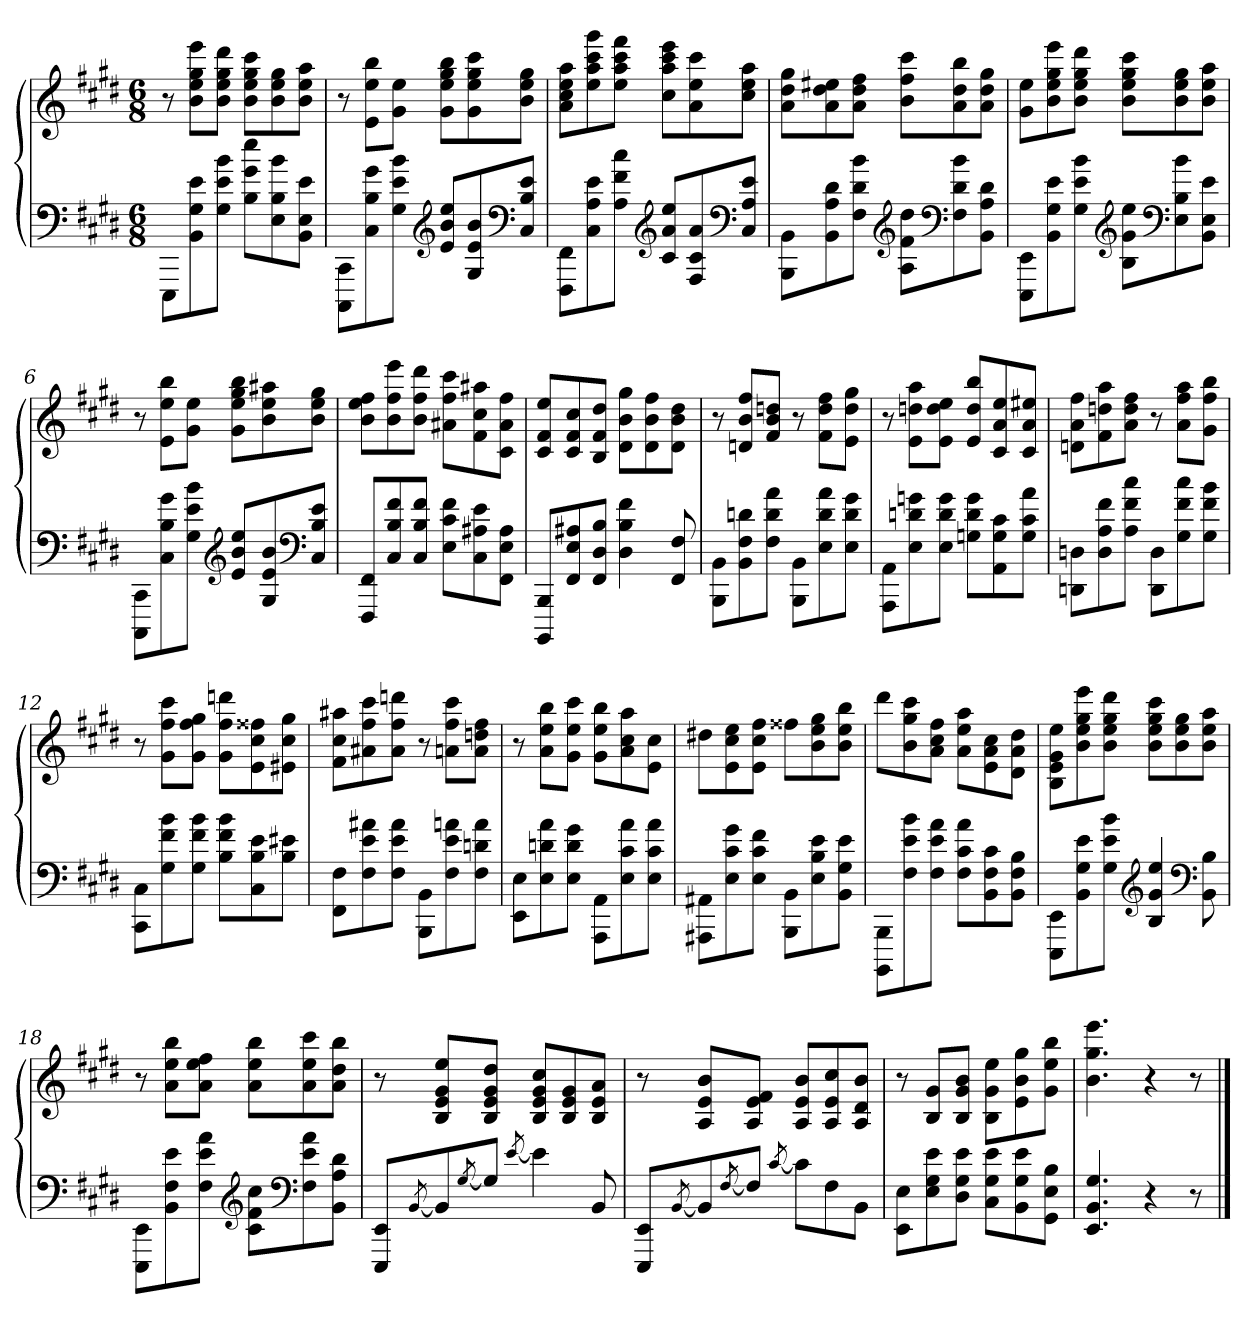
**kern	**kern
*part1	*part1
*staff2	*staff1
*clefF4	*clefG2
*k[f#c#g#d#]	*k[f#c#g#d#]
*E:	*E:
*M6/8	*M6/8
=1	=1
8EEEL	8r
8BB 8G# 8e	8b 8ee 8gg# 8eeeL
8G# 8e 8bJ	8b 8ee 8gg# 8ddd#J
8B 8g# 8eeL	8b 8ee 8gg# 8ccc#L
8E 8B 8b	8b 8ee 8gg#
8BB 8E 8eJ	8b 8ee 8aaJ
=2	=2
8CCC# 8CC#L	8r
8C# 8B 8g#	8e 8ee 8bbL
8G# 8e 8bJ	8g# 8eeJ
*clefG2	*
8e 8b 8eeL	8g# 8ee 8gg# 8bbL
8G# 8e 8b	8g# 8ee 8gg# 8ccc#
*clefF4	*
8C# 8B 8eJ	8b 8ee 8gg#J
=3	=3
8FFF# 8FF#L	8a 8cc# 8ee 8aaL
8C# 8A 8e	8ee 8aa 8ccc# 8ggg#
8A 8f# 8cc#J	8ee 8aa 8ccc# 8fff#J
*clefG2	*
8c# 8a 8eeL	8cc# 8aa 8ccc# 8eeeL
8F# 8c# 8a	8a 8ee 8ccc#
*clefF4	*
8C# 8A 8eJ	8cc# 8ee 8aaJ
=4	=4
8BBB 8BBL	8a 8dd# 8gg#L
8BB 8A 8d#	8a 8dd# 8ee#X
8F# 8d# 8bJ	8a 8dd# 8ff#J
*clefG2	*
8A 8f# 8dd#L	8b 8ff# 8ccc#L
*clefF4	*
8F# 8d# 8b	8a 8dd# 8bb
8BB 8A 8d#J	8a 8dd# 8gg#J
=5	=5
8EEE 8EEL	8g# 8eeL
8BB 8G# 8e	8b 8ee 8gg# 8eee
8G# 8e 8bJ	8b 8ee 8gg# 8ddd#J
*clefG2	*
8B 8g# 8eeL	8b 8ee 8gg# 8ccc#L
*clefF4	*
8E 8B 8b	8b 8ee 8gg#
8BB 8E 8eJ	8b 8ee 8aaJ
=6	=6
8CCC# 8CC#L	8r
8C# 8B 8g#	8e 8ee 8bbL
8G# 8e 8bJ	8g# 8eeJ
*clefG2	*
8e 8b 8eeL	8g# 8ee 8gg# 8bbL
8G# 8e 8b	8b 8ee 8aa#X
*clefF4	*
8C# 8B 8eJ	8b 8ee 8gg#J
=7	=7
8FFF# 8FF#L	8b 8ee 8ff#L
8C# 8B 8f#	8b 8ff# 8eee
8C# 8B 8f#J	8b 8ff# 8ddd#J
8E 8c# 8f#L	8a#X 8ff# 8ccc#L
8C# 8A#X 8e	8f# 8cc# 8aa#X
8FF# 8E 8A#J	8c# 8a# 8ff#J
=8	=8
8BBBB 8BBBL	8c# 8f# 8eeL
8FF# 8E 8A#X	8c# 8f# 8cc#
8FF# 8D# 8BJ	8B 8f# 8dd#J
4D# 4B 4f#	8d# 8b 8gg#L
.	8d# 8b 8ff#
8FF# 8F#	8d# 8b 8dd#J
=9	=9
8BBB 8BBL	8r
8BB 8F# 8dn	8dn 8b 8ff#L
8F# 8d 8aJ	8f# 8b 8ddnJ
8BBB 8BBL	8r
8E 8d 8a	8f# 8dd 8ff#L
8E 8d 8g#J	8e 8dd 8gg#J
=10	=10
8AAA 8AAL	8r
8E 8dn 8gn	8e 8ddn 8aaL
8E 8d 8gJ	8e 8dd 8eeJ
8Gn 8d 8gL	8e 8dd 8bbL
8AA 8G 8c#	8c# 8a 8ee
8G 8c# 8aJ	8c# 8a 8ee#XJ
=11	=11
8DDn 8DnL	8dn 8a 8ff#L
8D 8A 8f#	8f# 8ddn 8aa
8A 8f# 8cc#J	8a 8dd 8ff#J
8DD 8DL	8r
8G# 8f# 8cc#	8a 8ff# 8aaL
8G# 8f# 8bJ	8g# 8ff# 8bbJ
=12	=12
8CC# 8C#L	8r
8G# 8f# 8b	8g# 8ff# 8ccc#L
8G# 8f# 8bJ	8g# 8ff# 8gg#J
8B 8f# 8bL	8g# 8ff# 8dddnL
8C# 8B 8e	8e 8cc# 8ff##X
8B 8e#XJ	8e#X 8cc# 8gg#J
=13	=13
8FF# 8F#L	8f# 8cc# 8aa#XL
8F# 8e 8a#X	8a#X 8ff# 8ccc#
8F# 8e 8a#J	8a# 8ff# 8dddnJ
8BBB 8BBL	8r
8F# 8e 8an	8an 8ff# 8ccc#L
8F# 8dn 8aJ	8a 8ddn 8ff#J
=14	=14
8EE 8EL	8r
8E 8dn 8a	8a 8ee 8bbL
8E 8d 8g#J	8g# 8ee 8ccc#J
8AAA 8AAL	8g# 8ee 8bbL
8E 8c# 8a	8a 8cc# 8aa
8E 8c# 8aJ	8e 8cc#J
=15	=15
8AAA#X 8AA#XL	8dd#XL
8E 8c# 8g#	8e 8cc# 8ee
8E 8c# 8f#J	8e 8cc# 8ff#J
8BBB 8BBL	8ff##XL
8E 8B 8e	8b 8ee 8gg#
8BB 8G# 8eJ	8b 8ee 8bbJ
=16	=16
8BBBB 8BBBL	8ddd#L
8F# 8e 8b	8b 8gg# 8ccc#
8F# 8e 8aJ	8a 8cc# 8ff#J
8F# 8c# 8aL	8a 8ee 8aaL
8BB 8F# 8c#	8e 8a 8cc#
8BB 8F# 8BJ	8d# 8a 8dd#J
=17	=17
8EEE 8EEL	8B 8e 8g# 8eeL
8BB 8G# 8e	8b 8ee 8gg# 8eee
8G# 8e 8bJ	8b 8ee 8gg# 8ddd#J
*clefG2	*
4B 4g# 4ee	8b 8ee 8gg# 8ccc#L
.	8b 8ee 8gg#
*clefF4	*
8BB 8B	8b 8ee 8aaJ
=18	=18
8EEE 8EEL	8r
8BB 8F# 8e	8a 8ee 8bbL
8F# 8e 8aJ	8a 8ee 8ff#J
*clefG2	*
8c# 8f# 8cc#L	8a 8ee 8bbL
*clefF4	*
8F# 8e 8a	8a 8ee 8ccc#
8BB 8A 8d#J	8a 8dd# 8bbJ
=19	=19
8EEE 8EEL	8r
[8qBB/	.
8BB]	8B 8e 8g# 8eeL
[8qG#/	.
8G#J]	8B 8e 8g# 8dd#J
[8qe/	.
4e]	8B 8e 8g# 8cc#L
.	8B 8e 8g#
8BB	8B 8e 8aJ
=20	=20
8EEE 8EEL	8r
[8qBB/	.
8BB]	8A 8e 8bL
[8qF#/	.
8F#J]	8A 8e 8f#J
[8qc#/	.
8c#L]	8A 8e 8bL
8F#	8A 8e 8cc#
8BBJ	8A 8d# 8bJ
=21	=21
8EE 8EL	8r
8E 8G# 8e	8B 8g#L
8D# 8G# 8eJ	8B 8g# 8bJ
8C# 8G# 8eL	8B 8g# 8eeL
8BB 8G# 8e	8e 8b 8gg#
8GG# 8E 8BJ	8g# 8ee 8bbJ
=22	=22
4.EE 4.BB 4.G#	4.b 4.gg# 4.eee
4r	4r
8r	8r
==	==
*-	*-
